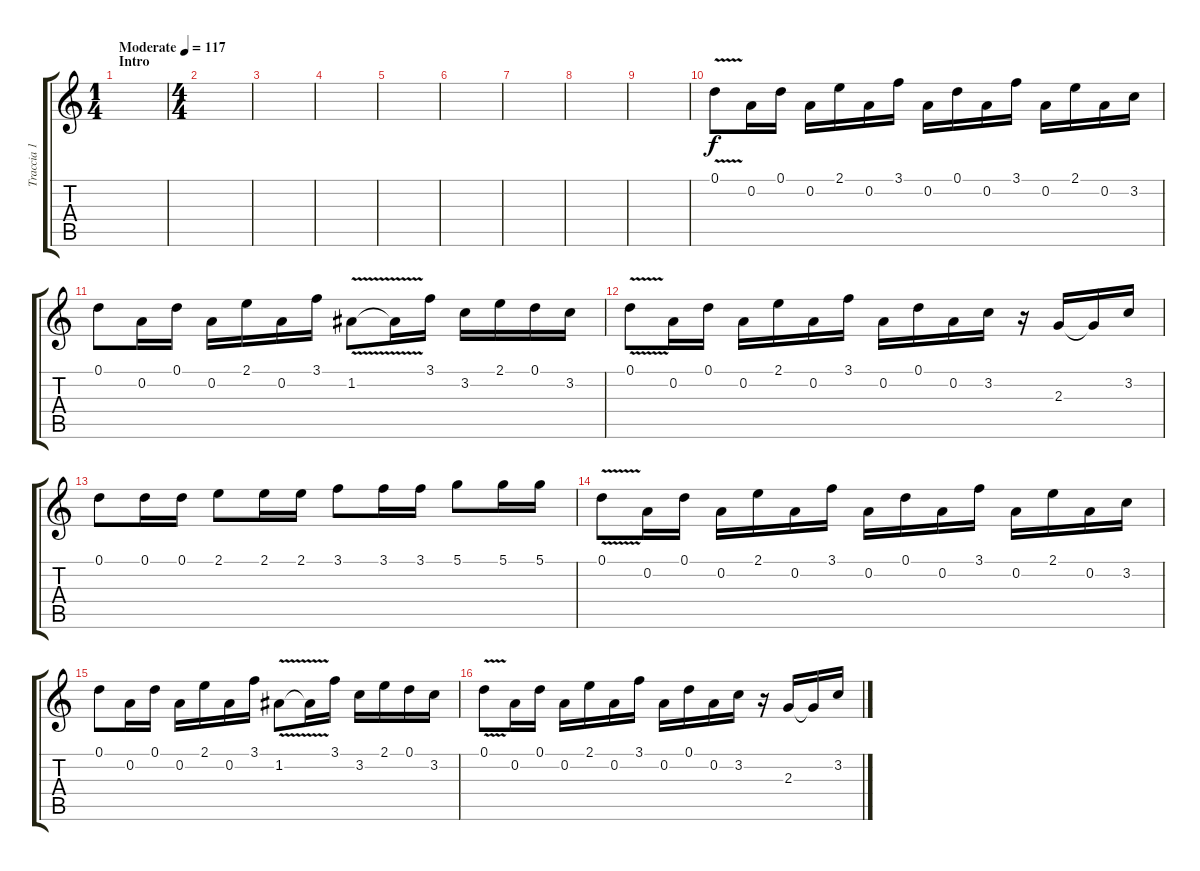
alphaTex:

\track ("Traccia 1" "Traccia 1") {instrument distortionguitar}
\staff {score tabs}
\tuning (D4 A3 F3 C3 G2 D2) {hide}
\ts (1 4)
\section ("" "Intro")
\tempo (117 "Moderate")
\clef g2
\ks c
|
\ts (4 4)
|
|
|
|
|
|
|
|
0.1{v}.8 0.2.16 0.1.16 0.2.16 2.1.16 0.2.16 3.1.16 0.2.16 0.1.16 0.2.16 3.1.16 0.2.16 2.1.16 0.2.16 3.2.16 |
0.1.8 0.2.16 0.1.16 0.2.16 2.1.16 0.2.16 3.1.16 1.2{v}.8 1.2{t}.16 3.1.16 3.2.16 2.1.16 0.1.16 3.2.16 |
0.1{v}.8 0.2.16 0.1.16 0.2.16 2.1.16 0.2.16 3.1.16 0.2.16 0.1.16 0.2.16 3.2.16 r.16 2.3.16 2.3{t}.16 3.2.16 |
0.1.8 0.1.16 0.1.16 2.1.8 2.1.16 2.1.16 3.1.8 3.1.16 3.1.16 5.1.8 5.1.16 5.1.16 |
0.1{v}.8 0.2.16 0.1.16 0.2.16 2.1.16 0.2.16 3.1.16 0.2.16 0.1.16 0.2.16 3.1.16 0.2.16 2.1.16 0.2.16 3.2.16 |
0.1.8 0.2.16 0.1.16 0.2.16 2.1.16 0.2.16 3.1.16 1.2{v}.8 1.2{t}.16 3.1.16 3.2.16 2.1.16 0.1.16 3.2.16 |
0.1{v}.8 0.2.16 0.1.16 0.2.16 2.1.16 0.2.16 3.1.16 0.2.16 0.1.16 0.2.16 3.2.16 r.16 2.3.16 2.3{t}.16 3.2.16
